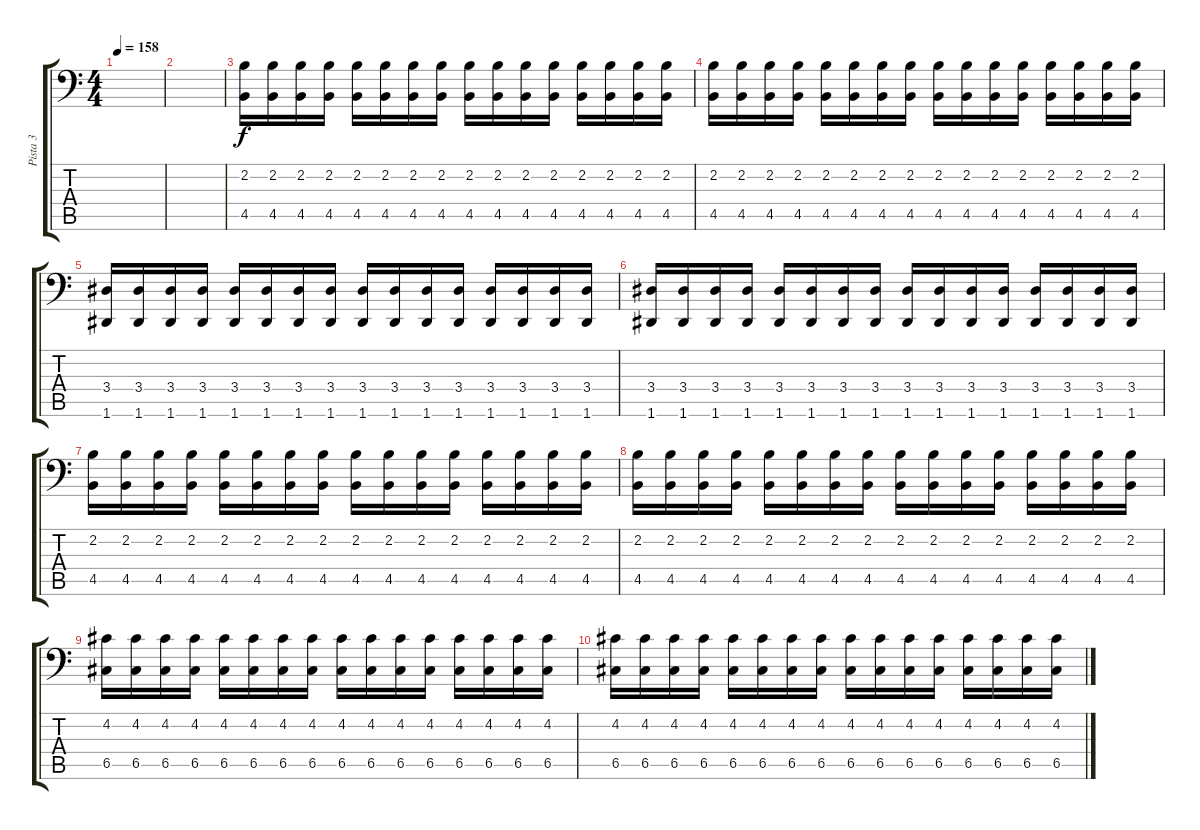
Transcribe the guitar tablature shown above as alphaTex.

\track ("Pista 3" "Pista 3") {instrument synthbass1}
\staff {score tabs}
\tuning (D3 A2 F2 C2 G1 D1) {hide}
\ts (4 4)
\tempo 158
\clef f4
\ks c
|
|
(2.2 4.5).16 (2.2 4.5).16 (2.2 4.5).16 (2.2 4.5).16 (2.2 4.5).16 (2.2 4.5).16 (2.2 4.5).16 (2.2 4.5).16 (2.2 4.5).16 (2.2 4.5).16 (2.2 4.5).16 (2.2 4.5).16 (2.2 4.5).16 (2.2 4.5).16 (2.2 4.5).16 (2.2 4.5).16 |
(2.2 4.5).16 (2.2 4.5).16 (2.2 4.5).16 (2.2 4.5).16 (2.2 4.5).16 (2.2 4.5).16 (2.2 4.5).16 (2.2 4.5).16 (2.2 4.5).16 (2.2 4.5).16 (2.2 4.5).16 (2.2 4.5).16 (2.2 4.5).16 (2.2 4.5).16 (2.2 4.5).16 (2.2 4.5).16 |
(3.4 1.6).16 (3.4 1.6).16 (3.4 1.6).16 (3.4 1.6).16 (3.4 1.6).16 (3.4 1.6).16 (3.4 1.6).16 (3.4 1.6).16 (3.4 1.6).16 (3.4 1.6).16 (3.4 1.6).16 (3.4 1.6).16 (3.4 1.6).16 (3.4 1.6).16 (3.4 1.6).16 (3.4 1.6).16 |
(3.4 1.6).16 (3.4 1.6).16 (3.4 1.6).16 (3.4 1.6).16 (3.4 1.6).16 (3.4 1.6).16 (3.4 1.6).16 (3.4 1.6).16 (3.4 1.6).16 (3.4 1.6).16 (3.4 1.6).16 (3.4 1.6).16 (3.4 1.6).16 (3.4 1.6).16 (3.4 1.6).16 (3.4 1.6).16 |
(2.2 4.5).16 (2.2 4.5).16 (2.2 4.5).16 (2.2 4.5).16 (2.2 4.5).16 (2.2 4.5).16 (2.2 4.5).16 (2.2 4.5).16 (2.2 4.5).16 (2.2 4.5).16 (2.2 4.5).16 (2.2 4.5).16 (2.2 4.5).16 (2.2 4.5).16 (2.2 4.5).16 (2.2 4.5).16 |
(2.2 4.5).16 (2.2 4.5).16 (2.2 4.5).16 (2.2 4.5).16 (2.2 4.5).16 (2.2 4.5).16 (2.2 4.5).16 (2.2 4.5).16 (2.2 4.5).16 (2.2 4.5).16 (2.2 4.5).16 (2.2 4.5).16 (2.2 4.5).16 (2.2 4.5).16 (2.2 4.5).16 (2.2 4.5).16 |
(4.2 6.5).16 (4.2 6.5).16 (4.2 6.5).16 (4.2 6.5).16 (4.2 6.5).16 (4.2 6.5).16 (4.2 6.5).16 (4.2 6.5).16 (4.2 6.5).16 (4.2 6.5).16 (4.2 6.5).16 (4.2 6.5).16 (4.2 6.5).16 (4.2 6.5).16 (4.2 6.5).16 (4.2 6.5).16 |
(4.2 6.5).16 (4.2 6.5).16 (4.2 6.5).16 (4.2 6.5).16 (4.2 6.5).16 (4.2 6.5).16 (4.2 6.5).16 (4.2 6.5).16 (4.2 6.5).16 (4.2 6.5).16 (4.2 6.5).16 (4.2 6.5).16 (4.2 6.5).16 (4.2 6.5).16 (4.2 6.5).16 (4.2 6.5).16
